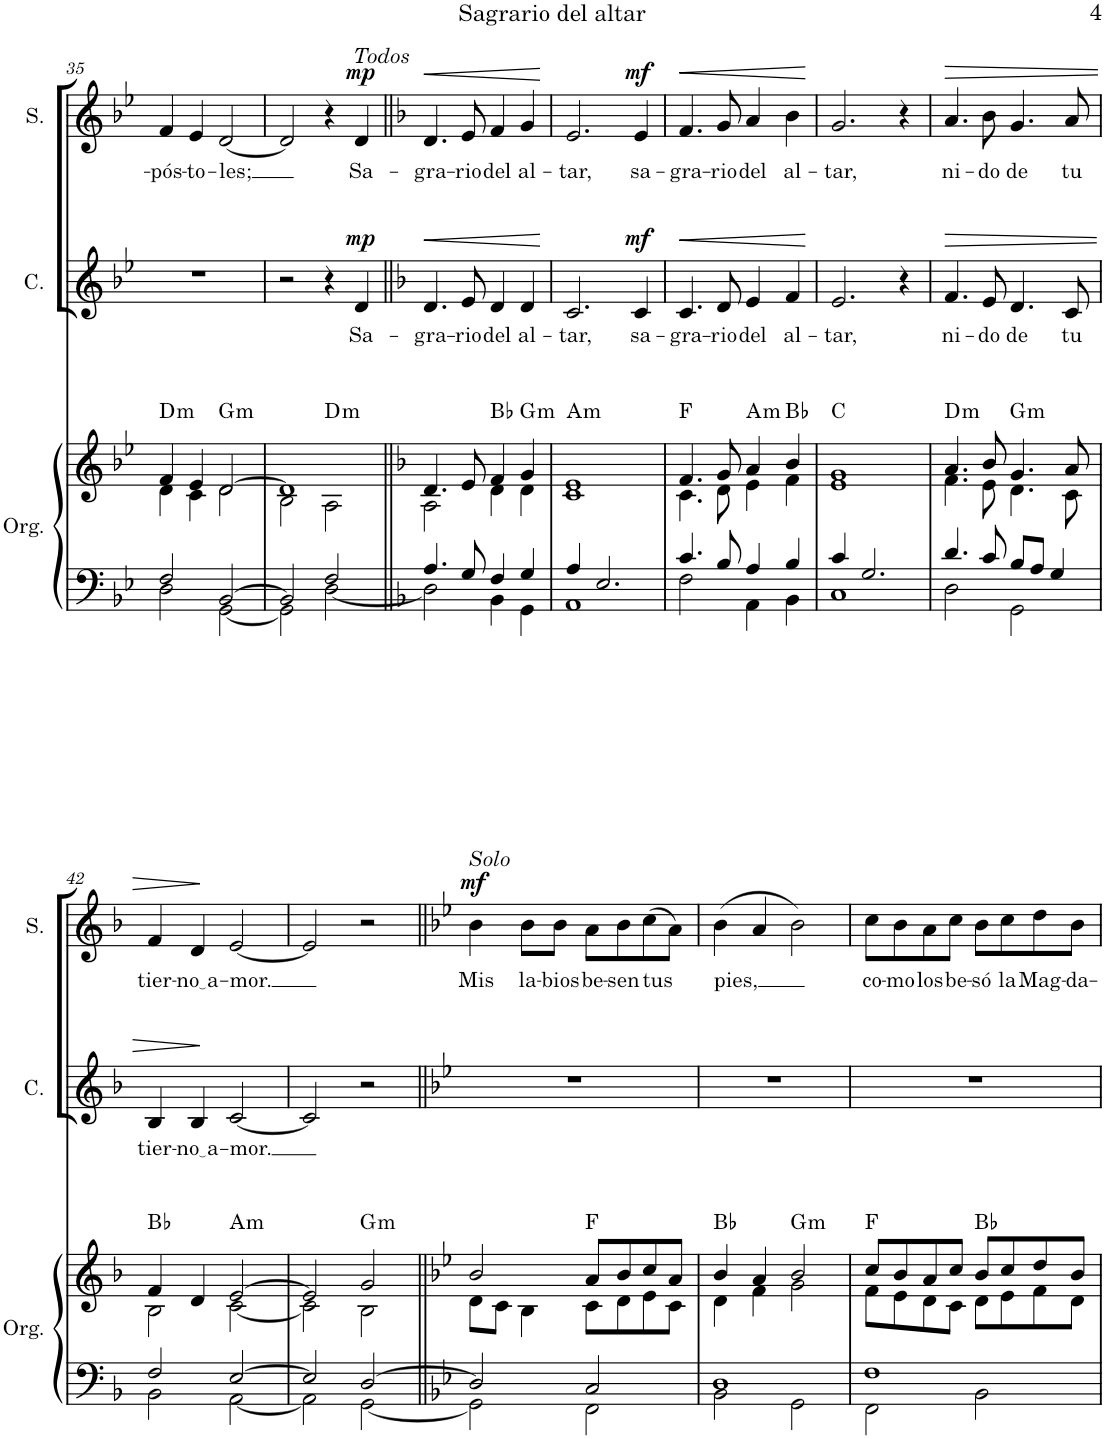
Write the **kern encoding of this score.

**kern	**kern	**harte	**kern	**text	**dynam	**kern	**text	**dynam
*part3	*part3	*part3	*part2	*part2	*part2	*part1	*part1	*part1
*staff4	*staff3	*	*staff2	*staff2	*staff2	*staff1	*staff1	*staff1
*I"Órgano	*	*	*I"Contralto	*	*	*I"Soprano	*	*
*	*	*	*I'C.	*	*	*I'S.	*	*
!!LO:PB:g=z
*clefF4	*clefG2	*	*clefG2	*	*	*clefG2	*	*
*k[b-e-]	*k[b-e-]	*	*k[b-e-]	*	*	*k[b-e-]	*	*
*M4/4	*M4/4	*	*M4/4	*	*	*M4/4	*	*
*met(c)	*met(c)	*	*met(c)	*	*	*met(c)	*	*
=35	=35	=35	=35	=35	=35	=35	=35	=35
*^	*^	*	*	*	*	*	*	*
!	!	!	!	!LO:H:kt=m	!	!	!	!	!LO:LY:b	!
2F/	2D\	4f/	4d\	D:min	1r	.	.	4f/	-pós-	.
!	!	!	!	!	!	!	!	!	!LO:LY:b	!
.	.	4e-/	4c\	.	.	.	.	4e-/	-to-	.
!	!	!	!	!LO:H:kt=m	!	!	!	!	!LO:LY:b	!
[2BB-/	[2GG\	[2d/	2d\	G:min	.	.	.	[2d/	-les;	.
=36	=36	=36	=36	=36	=36	=36	=36	=36	=36	=36
2BB-/]	2GG\]	1d]	2B-\	.	2r	.	.	2d/]	.	.
!	!	!	!	!LO:H:kt=m	!	!	!	!	!	!
2F/	[2D\	.	2A\	D:min	4r	.	.	4r	.	.
!	!	!	!	!	!	!	!	!LO:TX:a:i:t=Todos	!	!
!	!	!	!	!	!	!LO:LY:b	!LO:DY:a	!	!LO:LY:b	!LO:DY:a
.	.	.	.	.	4d/	Sa-	mp	4d/	Sa-	mp
=37||	=37||	=37||	=37||	=37||	=37||	=37||	=37||	=37||	=37||	=37||
*k[b-]	*	*k[b-]	*	*	*k[b-]	*	*	*k[b-]	*	*
!	!	!	!	!	!	!LO:LY:b	!LO:HP:b	!	!LO:LY:b	!LO:HP:b
4.A/	2D\]	4.d/	2A\	.	4.d/	-gra-	<	4.d/	-gra-	<
!	!	!	!	!	!	!LO:LY:b	!	!	!LO:LY:b	!
8G/	.	8e/	.	.	8e/	-rio	.	8e/	-rio	.
!	!	!	!	!	!	!LO:LY:b	!	!	!LO:LY:b	!
4F/	4BB-\	4f/	4d\	Bb:maj	4d/	del	.	4f/	del	.
!	!	!	!	!LO:H:kt=m	!	!LO:LY:b	!	!	!LO:LY:b	!
4G/	4GG\	4g/	4d\	G:min	4d/	al-	.	4g/	al-	.
*v	*v	*	*	*	*	*	*	*	*	*
*	*v	*v	*	*	*	*	*	*	*
.	.	.	.	.	[	.	.	[
=38	=38	=38	=38	=38	=38	=38	=38	=38
*^	*^	*	*	*	*	*	*	*
!	!	!	!	!LO:H:kt=m	!	!LO:LY:b	!	!	!LO:LY:b	!
4A/	1AA	1e	1c	A:min	2.c/	-tar,	.	2.e/	-tar,	.
2.E/	.	.	.	.	.	.	.	.	.	.
!	!	!	!	!	!	!LO:LY:b	!LO:DY:a	!	!LO:LY:b	!LO:DY:a
.	.	.	.	.	4c/	sa-	mf	4e/	sa-	mf
=39	=39	=39	=39	=39	=39	=39	=39	=39	=39	=39
!	!	!	!	!	!	!LO:LY:b	!LO:HP:b	!	!LO:LY:b	!LO:HP:b
4.c/	2F\	4.f/	4.c\	F:maj	4.c/	-gra-	<	4.f/	-gra-	<
!	!	!	!	!	!	!LO:LY:b	!	!	!LO:LY:b	!
8B-/	.	8g/	8d\	.	8d/	-rio	.	8g/	-rio	.
!	!	!	!	!LO:H:kt=m	!	!LO:LY:b	!	!	!LO:LY:b	!
4A/	4AA\	4a/	4e\	A:min	4e/	del	.	4a/	del	.
!	!	!	!	!	!	!LO:LY:b	!	!	!LO:LY:b	!
4B-/	4BB-\	4b-/	4f\	Bb:maj	4f/	al-	.	4b-\	al-	.
*v	*v	*	*	*	*	*	*	*	*	*
*	*v	*v	*	*	*	*	*	*	*
.	.	.	.	.	[	.	.	[
=40	=40	=40	=40	=40	=40	=40	=40	=40
*^	*^	*	*	*	*	*	*	*
!	!	!	!	!	!	!LO:LY:b	!	!	!LO:LY:b	!
4c/	1C	1g	1e	C:maj	2.e/	-tar,	.	2.g/	-tar,	.
2.G/	.	.	.	.	.	.	.	.	.	.
.	.	.	.	.	4r	.	.	4r	.	.
=41	=41	=41	=41	=41	=41	=41	=41	=41	=41	=41
!	!	!	!	!LO:H:kt=m	!	!LO:LY:b	!LO:HP:b	!	!LO:LY:b	!LO:HP:b
4.d/	2D\	4.a/	4.f\	D:min	4.f/	ni-	>	4.a/	ni-	>
!	!	!	!	!	!	!LO:LY:b	!	!	!LO:LY:b	!
8c/	.	8b-/	8e\	.	8e/	-do	.	8b-\	-do	.
!	!	!	!	!LO:H:kt=m	!	!LO:LY:b	!	!	!LO:LY:b	!
8B-/L	2GG\	4.g/	4.d\	G:min	4.d/	de	.	4.g/	de	.
8A/J	.	.	.	.	.	.	.	.	.	.
4G/	.	.	.	.	.	.	.	.	.	.
!	!	!	!	!	!	!LO:LY:b	!	!	!LO:LY:b	!
.	.	8a/	8c\	.	8c/	tu	.	8a/	tu	.
!!LO:LB:g=z
=42	=42	=42	=42	=42	=42	=42	=42	=42	=42	=42
!	!	!	!	!	!	!LO:LY:b	!	!	!LO:LY:b	!
2F/	2BB-\	4f/	2B-\	Bb:maj	4B-/	tier-	.	4f/	tier-	.
!	!	!	!	!	!	!LO:LY:b	!	!	!LO:LY:b	!
.	.	4d/	.	.	4B-/	no a	.	4d/	no a	.
!	!	!	!	!LO:H:kt=m	!	!LO:LY:b	!	!	!LO:LY:b	!
[2E/	[2AA\	[2e/	[2c\	A:min	[2c/	-mor.	]	[2e/	-mor.	]
=43	=43	=43	=43	=43	=43	=43	=43	=43	=43	=43
2E/]	2AA\]	2e/]	2c\]	.	2c/]	.	.	2e/]	.	.
!	!	!	!	!LO:H:kt=m	!	!	!	!	!	!
[2D/	[2GG\	2g/	2B-\	G:min	2r	.	.	2r	.	.
=44||	=44||	=44||	=44||	=44||	=44||	=44||	=44||	=44||	=44||	=44||
*k[b-e-]	*	*k[b-e-]	*	*	*k[b-e-]	*	*	*k[b-e-]	*	*
!	!	!	!	!	!	!	!	!LO:TX:a:i:t=Solo	!	!
!	!	!	!	!	!	!	!	!	!LO:LY:b	!LO:DY:a
2D/]	2GG\]	2b-/	8d\L	.	1r	.	.	4b-\	Mis	mf
.	.	.	8c\J	.	.	.	.	.	.	.
!	!	!	!	!	!	!	!	!	!LO:LY:b	!
.	.	.	4B-\	.	.	.	.	8b-\L	la-	.
!	!	!	!	!	!	!	!	!	!LO:LY:b	!
.	.	.	.	.	.	.	.	8b-\J	-bios	.
!	!	!	!	!	!	!	!	!	!LO:LY:b	!
2C/	2FF\	8a/L	8c\L	F:maj	.	.	.	8a\L	be-	.
!	!	!	!	!	!	!	!	!	!LO:LY:b	!
.	.	8b-/	8d\	.	.	.	.	8b-\	-sen	.
!	!	!	!	!	!	!	!	!	!LO:LY:b	!
.	.	8cc/	8e-\	.	.	.	.	(8cc\	-tus	.
.	.	8a/J	8c\J	.	.	.	.	8a\J)	.	.
=45	=45	=45	=45	=45	=45	=45	=45	=45	=45	=45
!	!	!	!	!	!	!	!	!	!LO:LY:b	!
1D	2BB-\	4b-/	4d\	Bb:maj	1r	.	.	(4b-\	pies,	.
.	.	4a/	4f\	.	.	.	.	4a/	.	.
!	!	!	!	!LO:H:kt=m	!	!	!	!	!	!
.	2GG\	2b-/	2g\	G:min	.	.	.	2b-\)	.	.
=46	=46	=46	=46	=46	=46	=46	=46	=46	=46	=46
!	!	!	!	!	!	!	!	!	!LO:LY:b	!
1F	2FF\	8cc/L	8f\L	F:maj	1r	.	.	8cc\L	co-	.
!	!	!	!	!	!	!	!	!	!LO:LY:b	!
.	.	8b-/	8e-\	.	.	.	.	8b-\	-mo	.
!	!	!	!	!	!	!	!	!	!LO:LY:b	!
.	.	8a/	8d\	.	.	.	.	8a\	los	.
!	!	!	!	!	!	!	!	!	!LO:LY:b	!
.	.	8cc/J	8c\J	.	.	.	.	8cc\J	be-	.
!	!	!	!	!	!	!	!	!	!LO:LY:b	!
.	2BB-\	8b-/L	8d\L	Bb:maj	.	.	.	8b-\L	-só	.
!	!	!	!	!	!	!	!	!	!LO:LY:b	!
.	.	8cc/	8e-\	.	.	.	.	8cc\	la	.
!	!	!	!	!	!	!	!	!	!LO:LY:b	!
.	.	8dd/	8f\	.	.	.	.	8dd\	Mag-	.
!	!	!	!	!	!	!	!	!	!LO:LY:b	!
.	.	8b-/J	8d\J	.	.	.	.	8b-\J	-da-	.
*v	*v	*	*	*	*	*	*	*	*	*
*	*v	*v	*	*	*	*	*	*	*
=	=	=	=	=	=	=	=	=
*-	*-	*-	*-	*-	*-	*-	*-	*-
